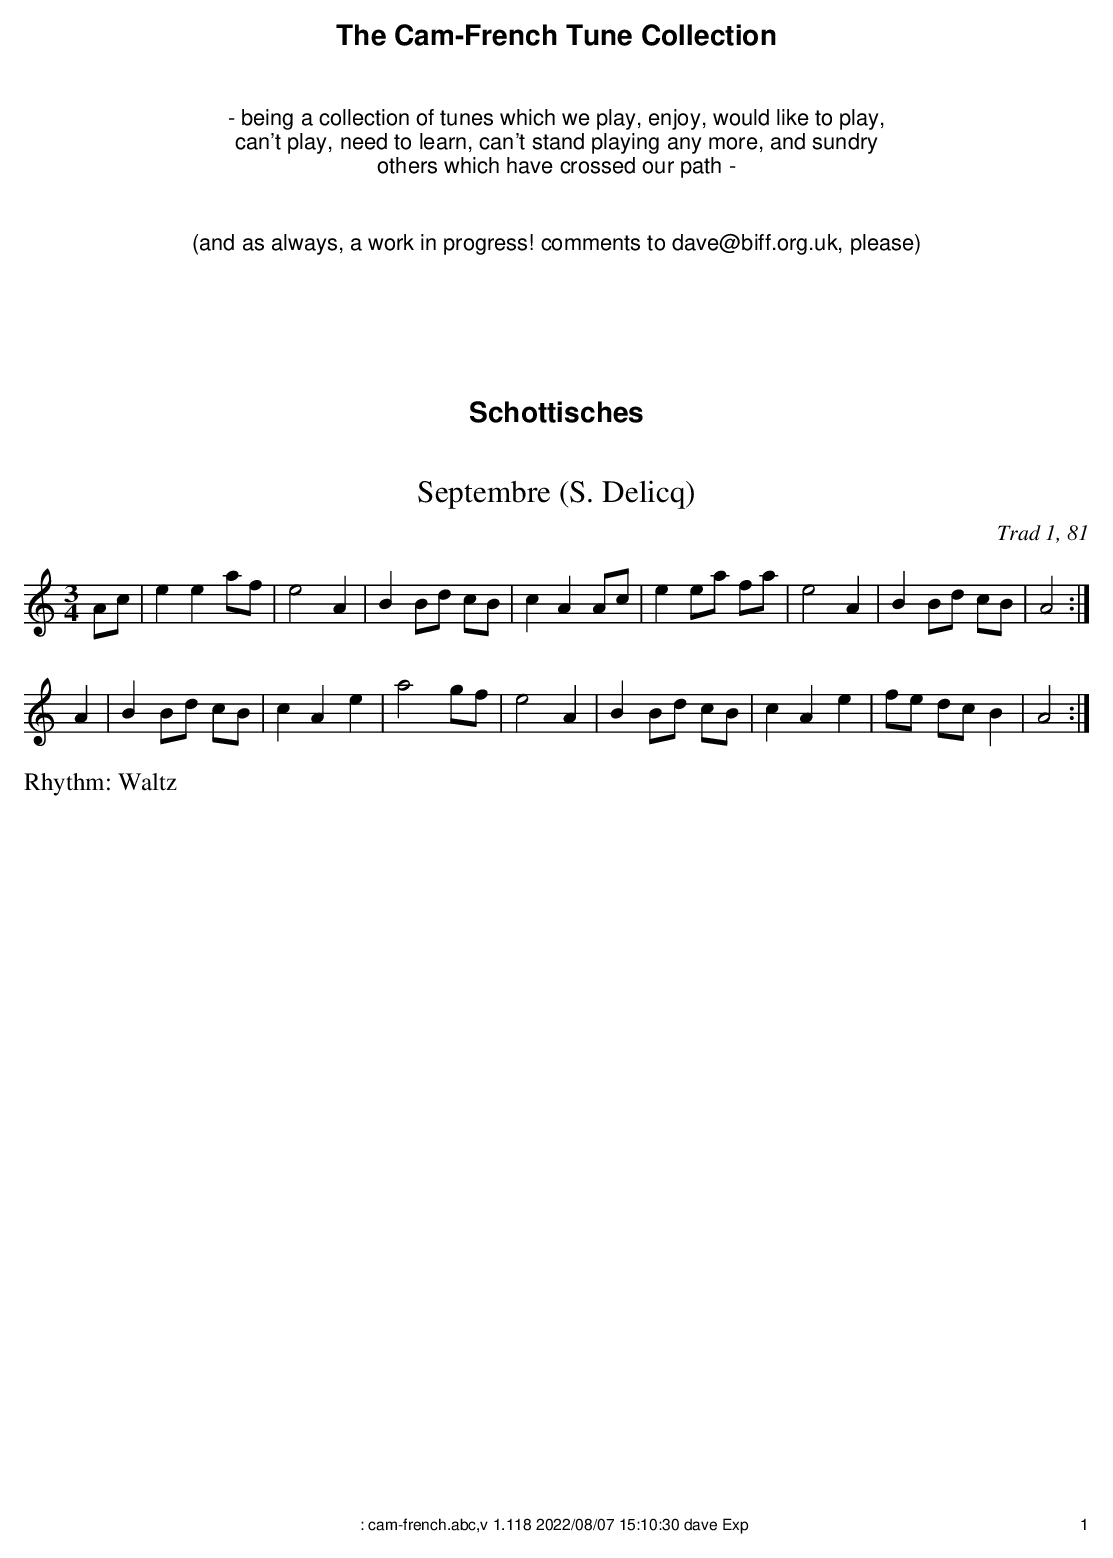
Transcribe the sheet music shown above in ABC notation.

X:1
T:Septembre (S. Delicq)
C:Trad 1, 81
M:3/4
L:1/8
K:C
Ac|e2e2 af|e4A2|B2 Bd cB|c2A2 Ac|\
e2 ea fa|e4 A2|B2 Bd cB|A4:|
A2|B2 Bd cB|c2 A2 e2|a4 gf|e4 A2|\
B2 Bd cB|c2 A2 e2|fe dc B2|A4:|
